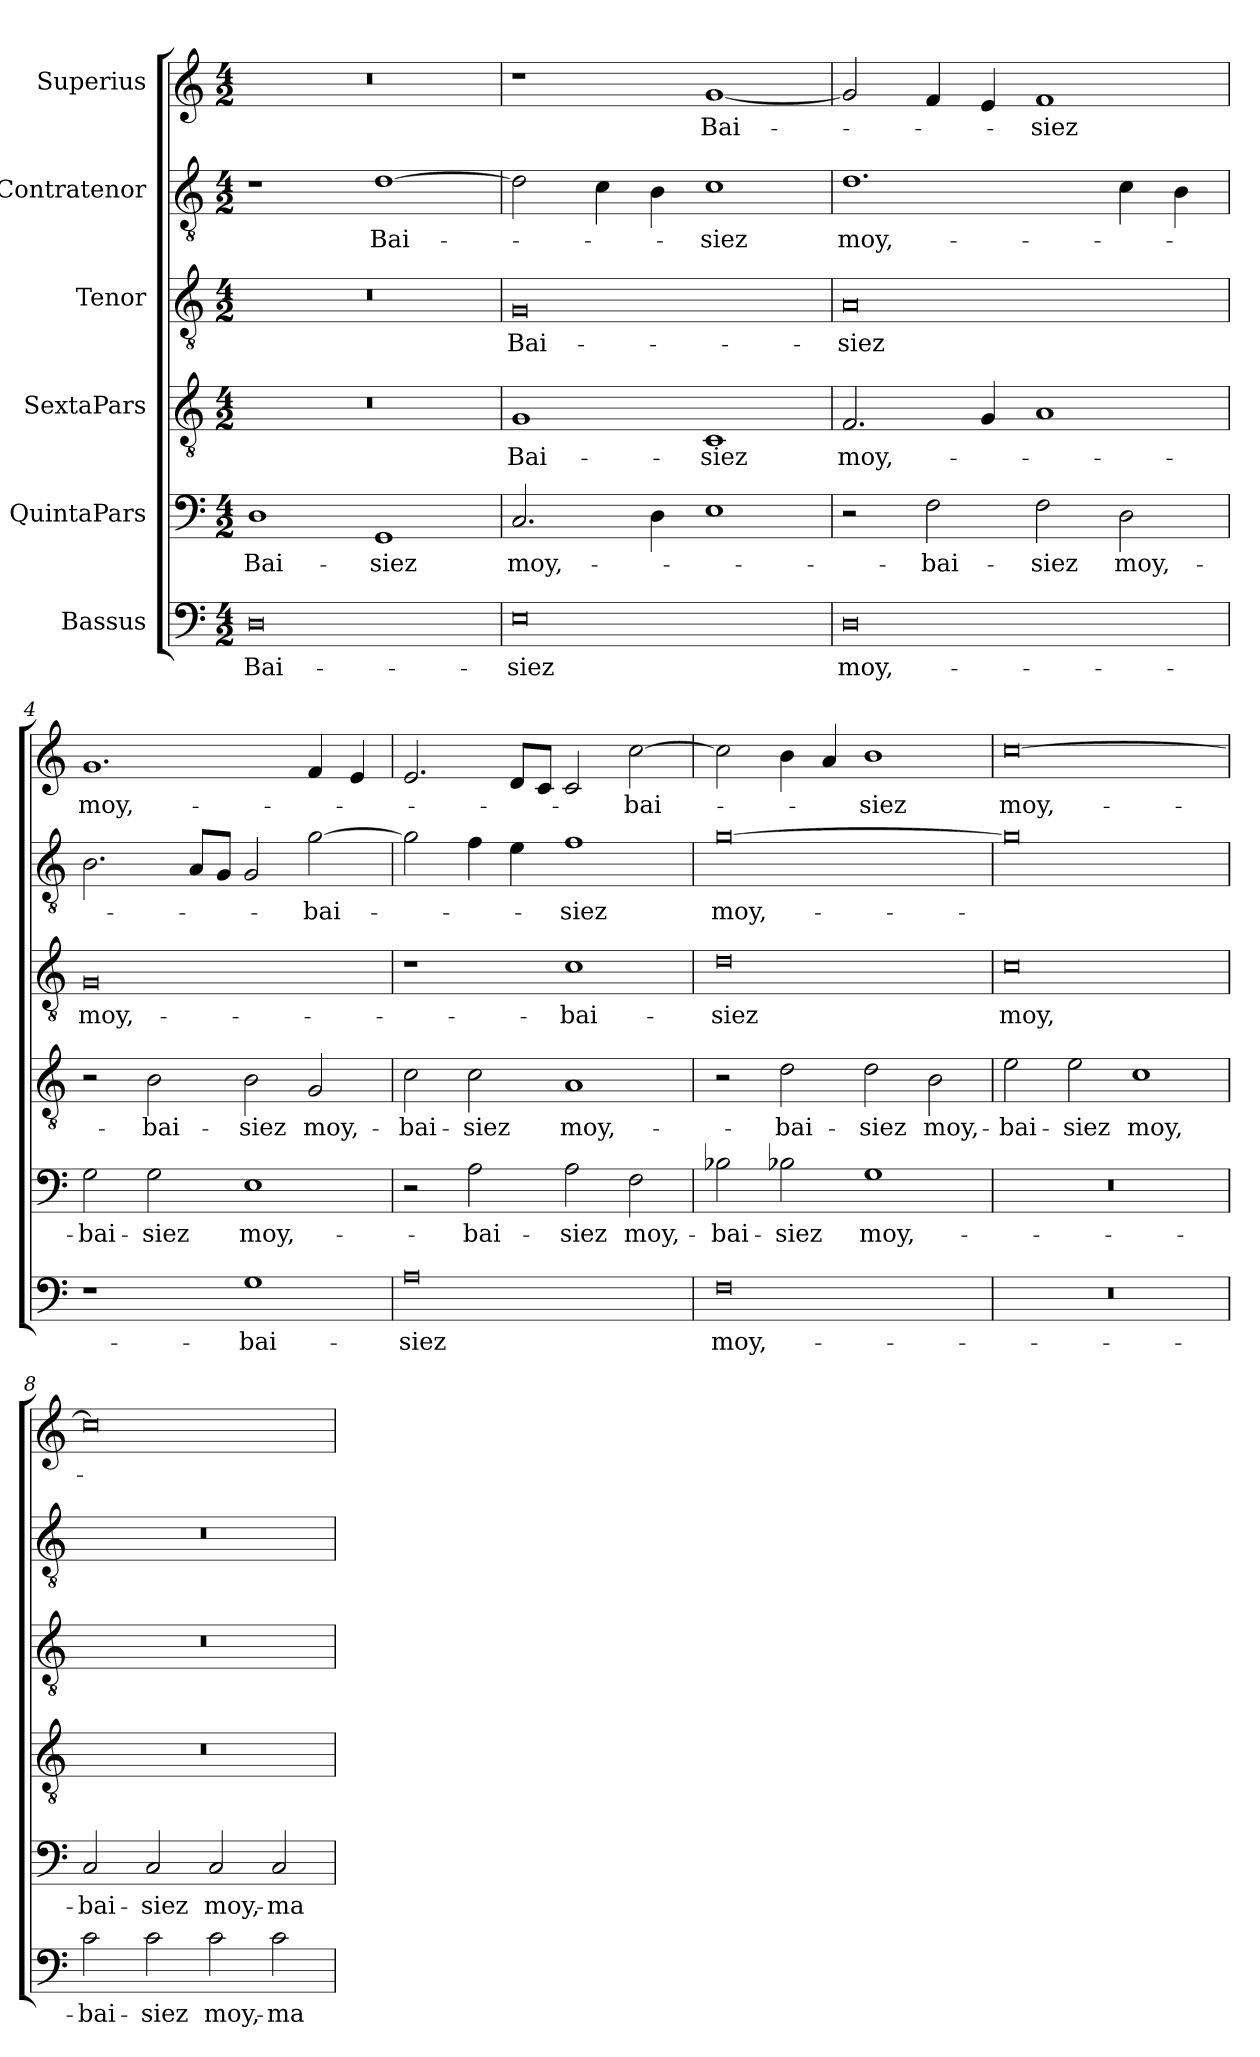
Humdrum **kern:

**kern	**text	**kern	**text	**kern	**text	**kern	**text	**kern	**text	**kern	**text
*part6	*part6	*part5	*part5	*part4	*part4	*part3	*part3	*part2	*part2	*part1	*part1
*staff6	*staff6	*staff5	*staff5	*staff4	*staff4	*staff3	*staff3	*staff2	*staff2	*staff1	*staff1
*I"Bassus	*	*I"QuintaPars	*	*I"SextaPars	*	*I"Tenor	*	*I"Contratenor	*	*I"Superius	*
*clefF4	*	*clefF4	*	*clefGv2	*	*clefGv2	*	*clefGv2	*	*clefG2	*
*k[]	*	*k[]	*	*k[]	*	*k[]	*	*k[]	*	*k[]	*
*M4/2	*	*M4/2	*	*M4/2	*	*M4/2	*	*M4/2	*	*M4/2	*
=1	=1	=1	=1	=1	=1	=1	=1	=1	=1	=1	=1
0D\	Bai-	1D\	Bai-	0r	.	0r	.	1r	.	0r	.
.	.	1GG/	-siez	.	.	.	.	[1d\	Bai-	.	.
=2	=2	=2	=2	=2	=2	=2	=2	=2	=2	=2	=2
0E\	-siez	2.C/	moy,-	1G/	Bai-	0G/	Bai-	2d\]	.	1r	.
.	.	.	.	.	.	.	.	4c\	.	.	.
.	.	4D\	.	.	.	.	.	4B\	.	.	.
.	.	1E\	.	1C/	-siez	.	.	1c\	-siez	[1g/	Bai-
=3	=3	=3	=3	=3	=3	=3	=3	=3	=3	=3	=3
0D\	moy,-	2r	.	2.F/	moy,-	0A/	-siez	1.d\	moy,-	2g/]	.
.	.	2F\	bai-	.	.	.	.	.	.	4f/	.
.	.	.	.	4G/	.	.	.	.	.	4e/	.
.	.	2F\	-siez	1A/	.	.	.	.	.	1f/	-siez
.	.	2D\	moy,-	.	.	.	.	4c\	.	.	.
.	.	.	.	.	.	.	.	4B\	.	.	.
=4	=4	=4	=4	=4	=4	=4	=4	=4	=4	=4	=4
1r	.	2G\	bai-	2r	.	0G/	moy,-	2.B\	.	1.g/	moy,-
.	.	2G\	-siez	2B\	bai-	.	.	.	.	.	.
.	.	.	.	.	.	.	.	8A/L	.	.	.
.	.	.	.	.	.	.	.	8G/J	.	.	.
1G\	bai-	1E\	moy,-	2B\	-siez	.	.	2G/	.	.	.
.	.	.	.	2G/	moy,-	.	.	[2g\	bai-	4f/	.
.	.	.	.	.	.	.	.	.	.	4e/	.
=5	=5	=5	=5	=5	=5	=5	=5	=5	=5	=5	=5
0A\	-siez	2r	.	2c\	bai-	1r	.	2g\]	.	2.e/	.
.	.	2A\	bai-	2c\	-siez	.	.	4f\	.	.	.
.	.	.	.	.	.	.	.	4e\	.	8d/L	.
.	.	.	.	.	.	.	.	.	.	8c/J	.
.	.	2A\	-siez	1A/	moy,-	1c\	bai-	1f\	-siez	2c/	.
.	.	2F\	moy,-	.	.	.	.	.	.	[2cc\	bai-
=6	=6	=6	=6	=6	=6	=6	=6	=6	=6	=6	=6
0F\	moy,-	2B-X\	bai-	2r	.	0d\	-siez	[0g\	moy,-	2cc\]	.
.	.	2B-X\	-siez	2d\	bai-	.	.	.	.	4b\	.
.	.	.	.	.	.	.	.	.	.	4a/	.
.	.	1G\	moy,-	2d\	-siez	.	.	.	.	1b\	-siez
.	.	.	.	2B\	moy,-	.	.	.	.	.	.
=7	=7	=7	=7	=7	=7	=7	=7	=7	=7	=7	=7
0r	.	0r	.	2e\	bai-	0c\	moy,-	0g\]	.	[0cc\	moy,-
.	.	.	.	2e\	-siez	.	.	.	.	.	.
.	.	.	.	1c\	moy,-	.	.	.	.	.	.
=8	=8	=8	=8	=8	=8	=8	=8	=8	=8	=8	=8
2c\	bai-	2C/	bai-	0r	.	0r	.	0r	.	0cc\]	.
2c\	-siez	2C/	-siez	.	.	.	.	.	.	.	.
2c\	moy,-	2C/	moy,-	.	.	.	.	.	.	.	.
2c\	ma-	2C/	ma-	.	.	.	.	.	.	.	.
=	=	=	=	=	=	=	=	=	=	=	=
*-	*-	*-	*-	*-	*-	*-	*-	*-	*-	*-	*-
